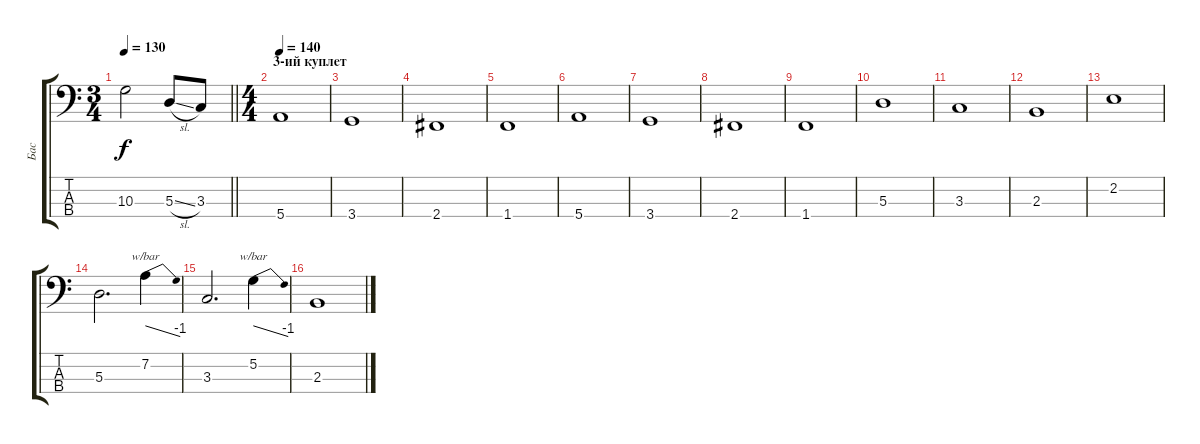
\track ("Бас" "Бас") {instrument fretlessbass}
\staff {score tabs}
\tuning (G2 D2 A1 E1) {hide}
\ts (3 4)
\tempo 130
\clef f4
\barLineRight lightlight
\ks c
10.3{t}.2{dy f} 5.3{sl}.8 3.3.8 |
\ts (4 4)
\section ("" "3-ий куплет")
\tempo 140
5.4.1 |
3.4.1 |
2.4.1 |
1.4.1 |
5.4.1 |
3.4.1 |
2.4.1 |
1.4.1 |
5.3.1 |
3.3.1 |
2.3.1 |
2.2.1 |
5.3.2{d} 7.2.4{tbe (dive default 0 0 60 -4)} |
3.3.2{d} 5.2.4{tbe (dive default 0 0 60 -4)} |
2.3.1
